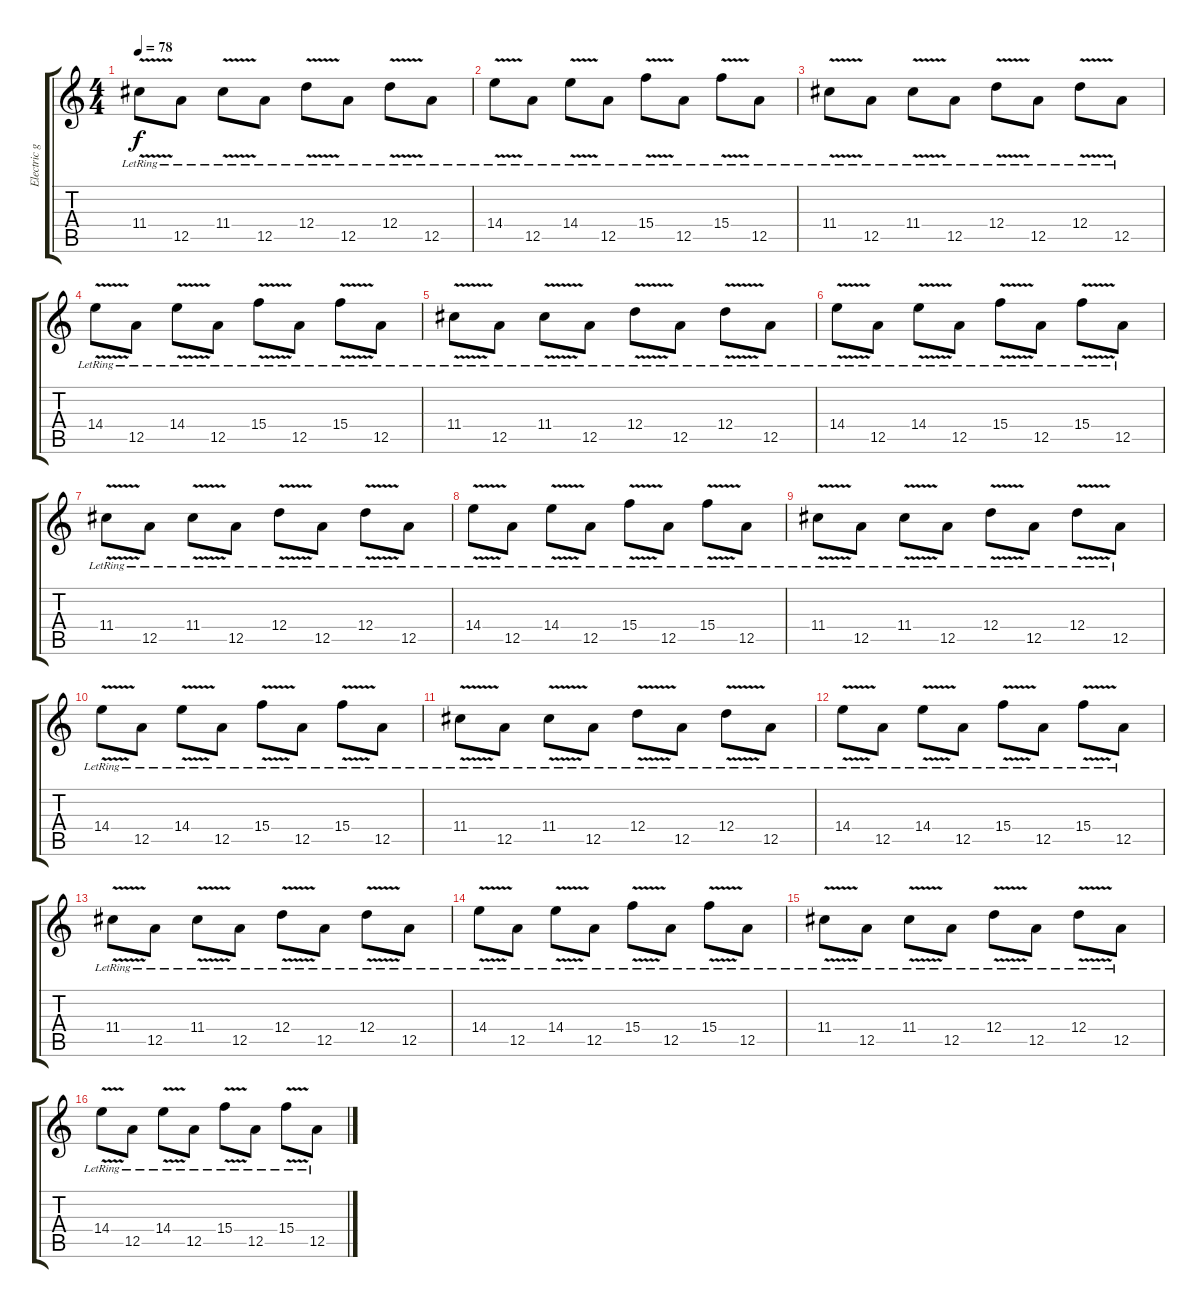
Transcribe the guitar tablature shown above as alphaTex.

\track ("Electric guitar" "Electric g") {instrument electricguitarjazz}
\staff {score tabs}
\tuning (E4 B3 G3 D3 A2 E2) {hide}
\ts (4 4)
\tempo 78
\clef g2
\ks c
11.4{v lr}.8{dy f} 12.5{lr}.8 11.4{v lr}.8 12.5{lr}.8 12.4{v lr}.8 12.5{lr}.8 12.4{v lr}.8 12.5{lr}.8 |
14.4{v lr}.8 12.5{lr}.8 14.4{v lr}.8 12.5{lr}.8 15.4{v lr}.8 12.5{lr}.8 15.4{v lr}.8 12.5{lr}.8 |
11.4{v lr}.8 12.5{lr}.8 11.4{v lr}.8 12.5{lr}.8 12.4{v lr}.8 12.5{lr}.8 12.4{v lr}.8 12.5{lr}.8 |
14.4{v lr}.8 12.5{lr}.8 14.4{v lr}.8 12.5{lr}.8 15.4{v lr}.8 12.5{lr}.8 15.4{v lr}.8 12.5{lr}.8 |
11.4{v lr}.8 12.5{lr}.8 11.4{v lr}.8 12.5{lr}.8 12.4{v lr}.8 12.5{lr}.8 12.4{v lr}.8 12.5{lr}.8 |
14.4{v lr}.8 12.5{lr}.8 14.4{v lr}.8 12.5{lr}.8 15.4{v lr}.8 12.5{lr}.8 15.4{v lr}.8 12.5{lr}.8 |
11.4{v lr}.8 12.5{lr}.8 11.4{v lr}.8 12.5{lr}.8 12.4{v lr}.8 12.5{lr}.8 12.4{v lr}.8 12.5{lr}.8 |
14.4{v lr}.8 12.5{lr}.8 14.4{v lr}.8 12.5{lr}.8 15.4{v lr}.8 12.5{lr}.8 15.4{v lr}.8 12.5{lr}.8 |
11.4{v lr}.8 12.5{lr}.8 11.4{v lr}.8 12.5{lr}.8 12.4{v lr}.8 12.5{lr}.8 12.4{v lr}.8 12.5{lr}.8 |
14.4{v lr}.8 12.5{lr}.8 14.4{v lr}.8 12.5{lr}.8 15.4{v lr}.8 12.5{lr}.8 15.4{v lr}.8 12.5{lr}.8 |
11.4{v lr}.8 12.5{lr}.8 11.4{v lr}.8 12.5{lr}.8 12.4{v lr}.8 12.5{lr}.8 12.4{v lr}.8 12.5{lr}.8 |
14.4{v lr}.8 12.5{lr}.8 14.4{v lr}.8 12.5{lr}.8 15.4{v lr}.8 12.5{lr}.8 15.4{v lr}.8 12.5{lr}.8 |
11.4{v lr}.8 12.5{lr}.8 11.4{v lr}.8 12.5{lr}.8 12.4{v lr}.8 12.5{lr}.8 12.4{v lr}.8 12.5{lr}.8 |
14.4{v lr}.8 12.5{lr}.8 14.4{v lr}.8 12.5{lr}.8 15.4{v lr}.8 12.5{lr}.8 15.4{v lr}.8 12.5{lr}.8 |
11.4{v lr}.8 12.5{lr}.8 11.4{v lr}.8 12.5{lr}.8 12.4{v lr}.8 12.5{lr}.8 12.4{v lr}.8 12.5{lr}.8 |
14.4{v lr}.8 12.5{lr}.8 14.4{v lr}.8 12.5{lr}.8 15.4{v lr}.8 12.5{lr}.8 15.4{v lr}.8 12.5{lr}.8
